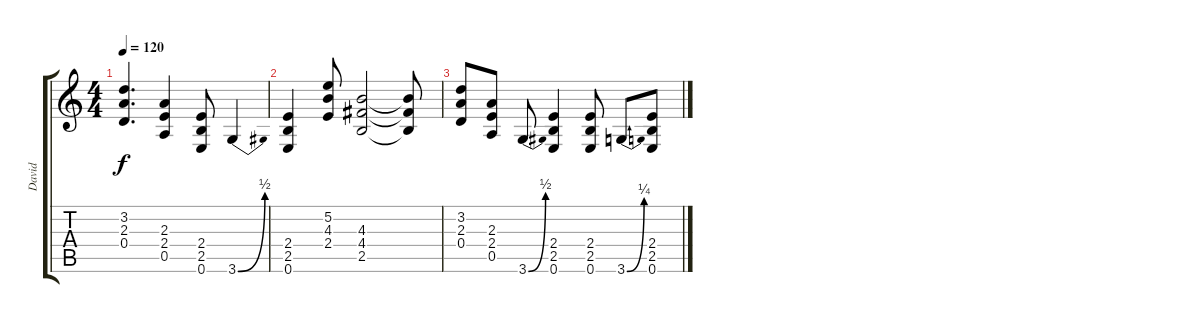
\track ("David" "David") {instrument overdrivenguitar}
\staff {score tabs}
\tuning (E4 B3 G3 D3 A2 E2) {hide}
\ts (4 4)
\tempo 120
\clef g2
\ks c
(3.2 2.3 0.4).4{d dy f} (2.3 2.4 0.5).4 (2.4 2.5 0.6).8 3.6{be (bend 0 0 60 2)}.4 |
(2.4 2.5 0.6).4 (5.2 4.3 2.4).8 (4.3 4.4 2.5).2 (4.3{t} 4.4{t} 2.5{t}).8 |
(3.2 2.3 0.4).8 (2.3 2.4 0.5).8 3.6{be (bend 0 0 60 2)}.8 (2.4 2.5 0.6).4 (2.4 2.5 0.6).8 3.6{be (bend 0 0 60 1)}.8 (2.4 2.5 0.6).8
